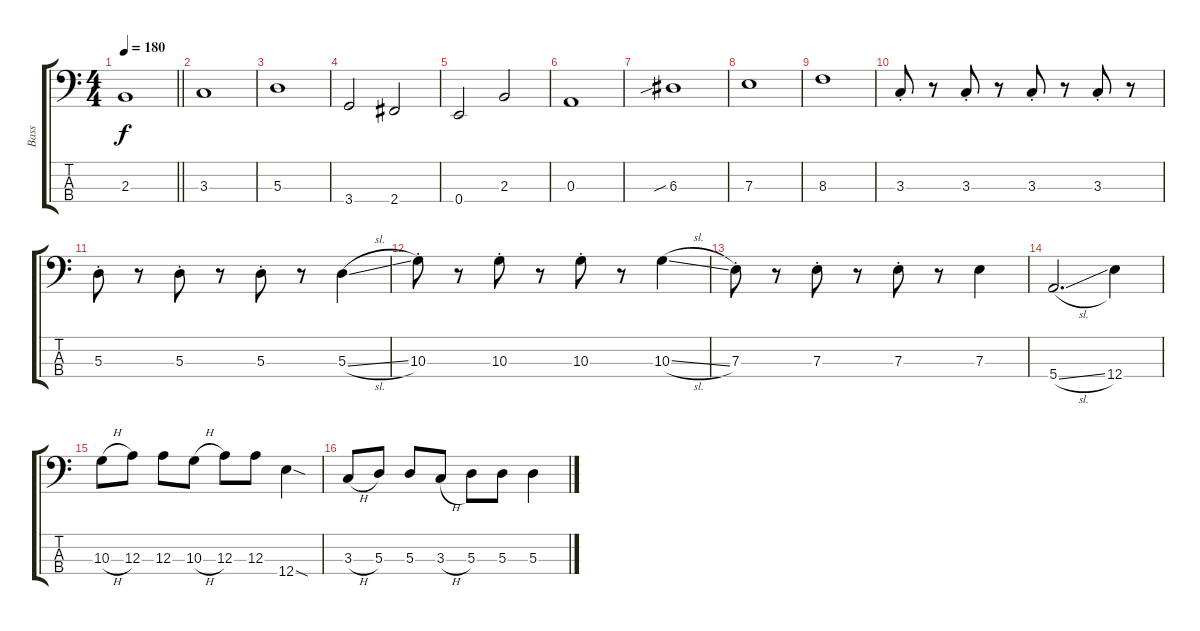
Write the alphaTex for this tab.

\track ("Bass" "Bass") {instrument electricbassfinger}
\staff {score tabs}
\tuning (G2 D2 A1 E1) {hide}
\ts (4 4)
\tempo 180
\clef f4
\barLineRight lightlight
\ks c
2.3{t}.1{dy f} |
3.3.1 |
5.3.1 |
3.4.2 2.4.2 |
0.4.2 2.3.2 |
0.3.1 |
6.3{sib}.1 |
7.3.1 |
8.3.1 |
3.3{st}.8 r.8 3.3{st}.8 r.8 3.3{st}.8 r.8 3.3{st}.8 r.8 |
5.3{st}.8 r.8 5.3{st}.8 r.8 5.3{st}.8 r.8 5.3{sl}.4 |
10.3{st}.8 r.8 10.3{st}.8 r.8 10.3{st}.8 r.8 10.3{sl}.4 |
7.3{st}.8 r.8 7.3{st}.8 r.8 7.3{st}.8 r.8 7.3.4 |
5.4{sl}.2{d} 12.4.4 |
10.3{h}.8 12.3.8 12.3.8 10.3{h}.8 12.3.8 12.3.8 12.4{sod}.4 |
3.3{h}.8 5.3.8 5.3.8 3.3{h}.8 5.3.8 5.3.8 5.3.4
